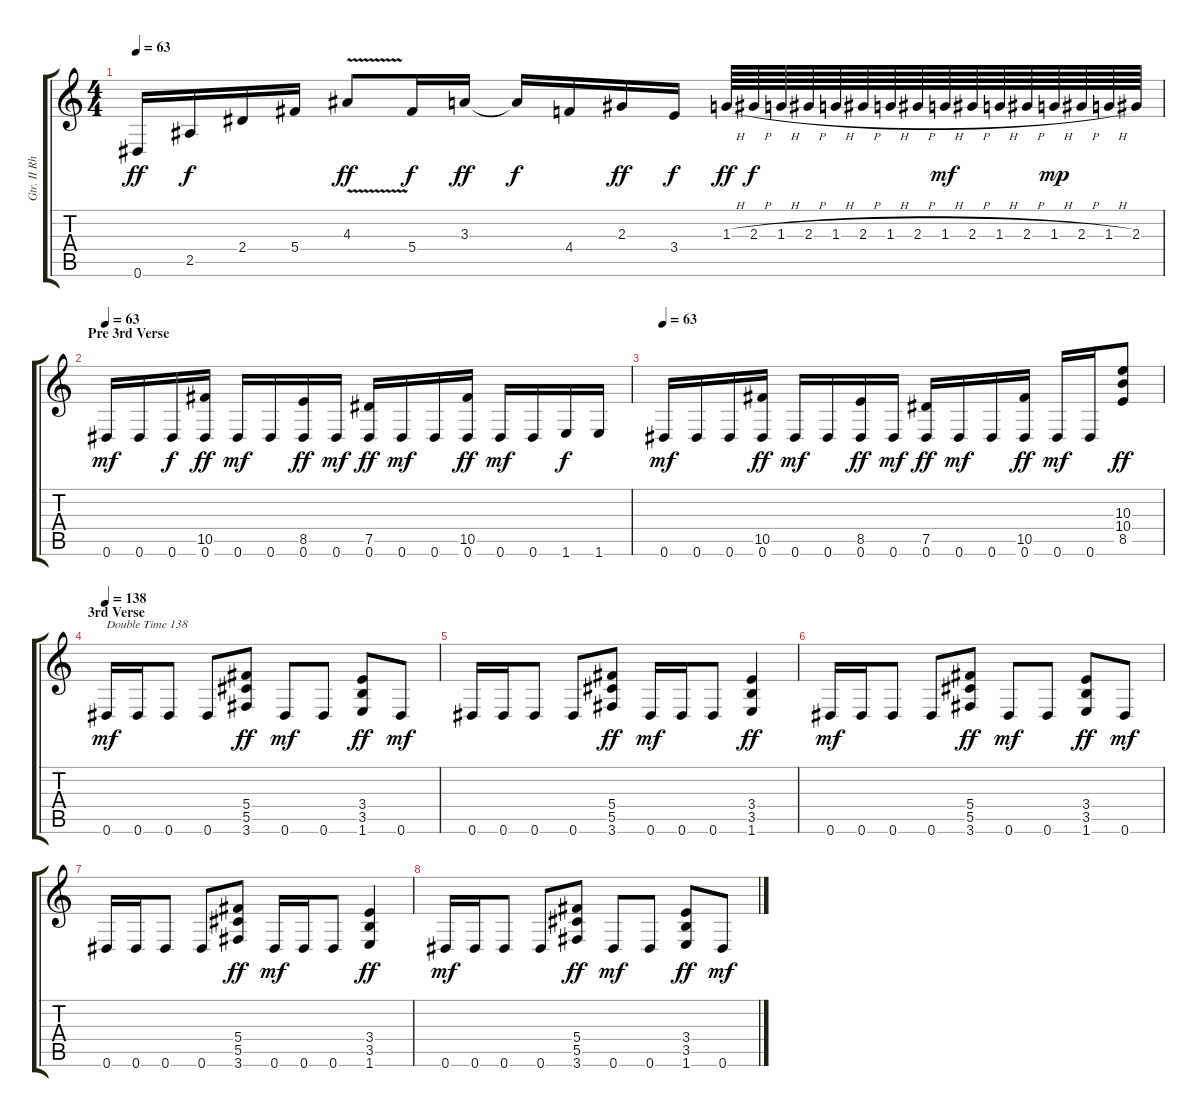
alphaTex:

\track ("Gtr. II Rhytm" "Gtr. II Rh") {instrument overdrivenguitar}
\staff {score tabs}
\tuning (Eb4 Bb3 Gb3 Db3 Ab2 Eb2) {hide}
\ts (4 4)
\tempo 63
\clef g2
\ks c
0.6.16{dy ff} 2.5.16{dy f} 2.4.16 5.4.16 4.3{v}.8{dy ff} 5.4.16{dy f} 3.3.16{dy ff} 3.3{t}.16{dy f} 4.4.16 2.3.16{dy ff} 3.4.16{dy f} 1.3{h}.64{dy ff} 2.3{h}.64{dy f} 1.3{h}.64 2.3{h}.64 1.3{h}.64 2.3{h}.64 1.3{h}.64 2.3{h}.64 1.3{h}.64{dy mf} 2.3{h}.64 1.3{h}.64 2.3{h}.64 1.3{h}.64{dy mp} 2.3{h}.64 1.3{h}.64 2.3.64 |
\section ("" "Pre 3rd Verse")
\tempo 63
0.6.16{dy mf} 0.6.16 0.6.16{dy f} (10.5 0.6).16{dy ff} 0.6.16{dy mf} 0.6.16 (8.5 0.6).16{dy ff} 0.6.16{dy mf} (7.5 0.6).16{dy ff} 0.6.16{dy mf} 0.6.16 (10.5 0.6).16{dy ff} 0.6.16{dy mf} 0.6.16 1.6.16{dy f} 1.6.16 |
\tempo 63
0.6.16{dy mf} 0.6.16 0.6.16 (10.5 0.6).16{dy ff} 0.6.16{dy mf} 0.6.16 (8.5 0.6).16{dy ff} 0.6.16{dy mf} (7.5 0.6).16{dy ff} 0.6.16{dy mf} 0.6.16 (10.5 0.6).16{dy ff} 0.6.16{dy mf} 0.6.16 (10.3 10.4 8.5).8{dy ff} |
\section ("" "3rd Verse")
\tempo 138
0.6.16{txt "Double Time 138" dy mf} 0.6.16 0.6.8 0.6.8 (5.4 5.5 3.6).8{dy ff} 0.6.8{dy mf} 0.6.8 (3.4 3.5 1.6).8{dy ff} 0.6.8{dy mf} |
0.6.16 0.6.16 0.6.8 0.6.8 (5.4 5.5 3.6).8{dy ff} 0.6.16{dy mf} 0.6.16 0.6.8 (3.4 3.5 1.6).4{dy ff} |
0.6.16{dy mf} 0.6.16 0.6.8 0.6.8 (5.4 5.5 3.6).8{dy ff} 0.6.8{dy mf} 0.6.8 (3.4 3.5 1.6).8{dy ff} 0.6.8{dy mf} |
0.6.16 0.6.16 0.6.8 0.6.8 (5.4 5.5 3.6).8{dy ff} 0.6.16{dy mf} 0.6.16 0.6.8 (3.4 3.5 1.6).4{dy ff} |
0.6.16{dy mf} 0.6.16 0.6.8 0.6.8 (5.4 5.5 3.6).8{dy ff} 0.6.8{dy mf} 0.6.8 (3.4 3.5 1.6).8{dy ff} 0.6.8{dy mf}
